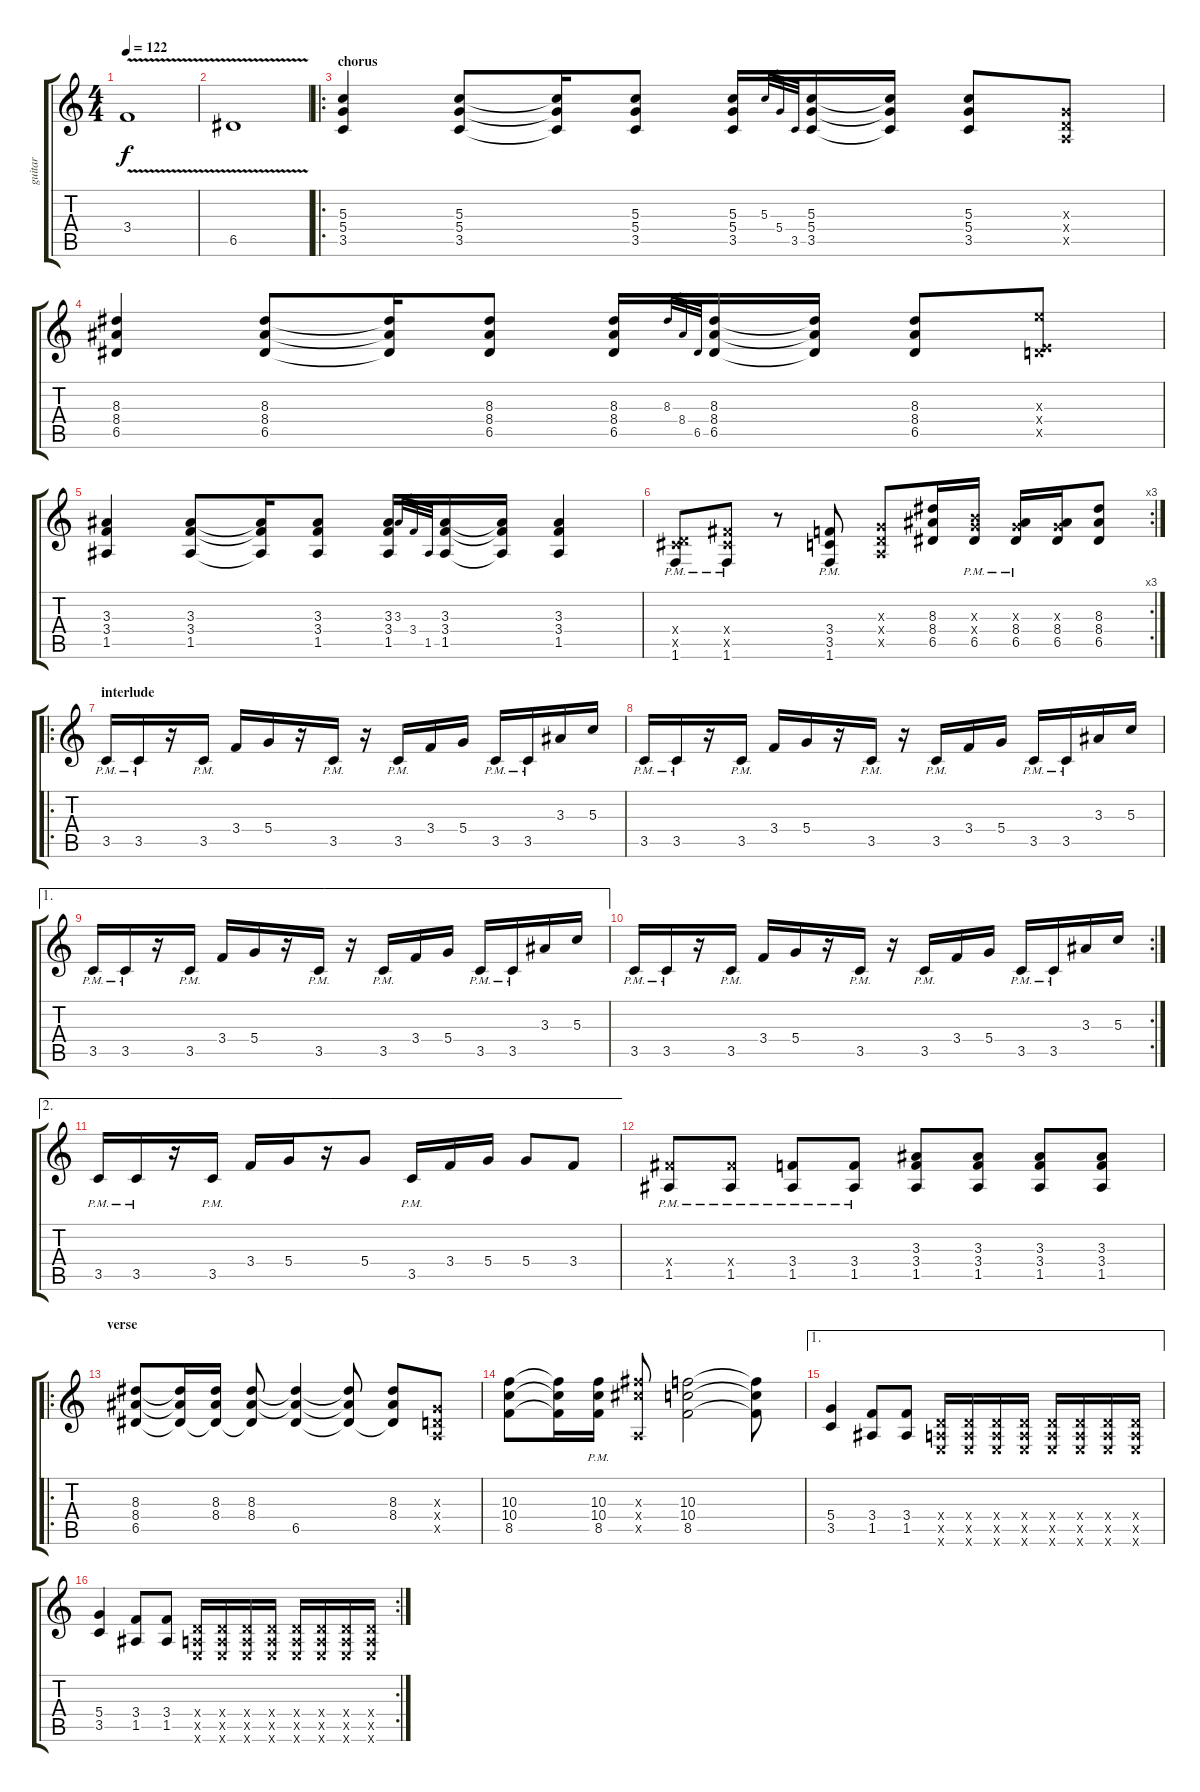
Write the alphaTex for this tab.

\track ("guitar" "guitar") {instrument overdrivenguitar}
\staff {score tabs}
\tuning (E4 B3 G3 D3 A2 E2) {hide}
\ts (4 4)
\tempo 122
\clef g2
\ks c
3.4{v}.1{dy f} |
6.5{v}.1 |
\ro
\section ("" "chorus")
(5.3 5.4 3.5).4 (5.3 5.4 3.5).8 (5.3{t} 5.4{t} 3.5{t}).16 (5.3 5.4 3.5).8 (5.3 5.4 3.5).16 5.3.32{gr} 5.4.32{gr} 3.5.32{gr} (5.3 5.4 3.5).16 (5.3{t} 5.4{t} 3.5{t}).16 (5.3 5.4 3.5).8 (0.3{x} 0.4{x} 0.5{x}).8 |
(8.3 8.4 6.5).4 (8.3 8.4 6.5).8 (8.3{t} 8.4{t} 6.5{t}).16 (8.3 8.4 6.5).8 (8.3 8.4 6.5).16 8.3.32{gr} 8.4.32{gr} 6.5.32{gr} (8.3 8.4 6.5).16 (8.3{t} 8.4{t} 6.5{t}).16 (8.3 8.4 6.5).8 (9.3{x} 0.4{x} 7.5{x}).8 |
(3.3 3.4 1.5).4 (3.3 3.4 1.5).8 (3.3{t} 3.4{t} 1.5{t}).16 (3.3 3.4 1.5).8 (3.3 3.4 1.5).16 3.3.32{gr} 3.4.32{gr} 1.5.32{gr} (3.3 3.4 1.5).16 (3.3{t} 3.4{t} 1.5{t}).16 (3.3 3.4 1.5).4 |
\rc 3
(0.4{x} 4.5{x} 1.6{pm}).8 (4.4{x} 4.5{x} 1.6{pm}).8 r.8 (3.4{pm} 3.5{pm} 1.6{pm}).8 (0.3{x} 0.4{x} 0.5{x}).8 (8.3 8.4 6.5).16 (0.3{x} 9.4{x} 6.5{pm}).16 (0.3{x} 8.4{pm} 6.5{pm}).16 (0.3{x} 8.4 6.5).16 (8.3 8.4 6.5).8 |
\ro
\section ("" "interlude")
3.5{pm}.16 3.5{pm}.16 r.16 3.5{pm}.16 3.4.16 5.4.16 r.16 3.5{pm}.16 r.16 3.5{pm}.16 3.4.16 5.4.16 3.5{pm}.16 3.5{pm}.16 3.3.16 5.3.16 |
3.5{pm}.16 3.5{pm}.16 r.16 3.5{pm}.16 3.4.16 5.4.16 r.16 3.5{pm}.16 r.16 3.5{pm}.16 3.4.16 5.4.16 3.5{pm}.16 3.5{pm}.16 3.3.16 5.3.16 |
\ae 1
3.5{pm}.16 3.5{pm}.16 r.16 3.5{pm}.16 3.4.16 5.4.16 r.16 3.5{pm}.16 r.16 3.5{pm}.16 3.4.16 5.4.16 3.5{pm}.16 3.5{pm}.16 3.3.16 5.3.16 |
\rc 2
3.5{pm}.16 3.5{pm}.16 r.16 3.5{pm}.16 3.4.16 5.4.16 r.16 3.5{pm}.16 r.16 3.5{pm}.16 3.4.16 5.4.16 3.5{pm}.16 3.5{pm}.16 3.3.16 5.3.16 |
\ae 2
3.5{pm}.16 3.5{pm}.16 r.16 3.5{pm}.16 3.4.16 5.4.16 r.16 5.4.8 3.5{pm}.16 3.4.16 5.4.16 5.4.8 3.4.8 |
(4.4{x} 1.5{pm}).8 (4.4{x} 1.5{pm}).8 (3.4{pm} 1.5{pm}).8 (3.4{pm} 1.5{pm}).8 (3.3 3.4 1.5).8 (3.3 3.4 1.5).8 (3.3 3.4 1.5).8 (3.3 3.4 1.5).8 |
\ro
\section ("" "verse")
(8.3 8.4 6.5).8 (8.3{t} 8.4{t} 6.5{t}).16 (8.3 8.4 6.5{t}).16 (8.3 8.4 6.5{t}).8 (8.3{t} 8.4{t} 6.5).4 (8.3{t} 8.4{t} 6.5{t}).8 (8.3 8.4 6.5{t}).8 (0.3{x} 0.4{x} 0.5{x}).8 |
(10.3 10.4 8.5).8 (10.3{t} 10.4{t} 8.5{t}).16 (10.3{pm} 10.4{pm} 8.5{pm}).16 (11.3{x} 11.4{x} 0.5{x}).8 (10.3 10.4 8.5).2 (10.3{t} 10.4{t} 8.5{t}).8 |
\ae 1
(5.4 3.5).4 (3.4 1.5).8 (3.4 1.5).8 (0.4{x} 0.5{x} 0.6{x}).16 (0.4{x} 0.5{x} 0.6{x}).16 (0.4{x} 0.5{x} 0.6{x}).16 (0.4{x} 0.5{x} 0.6{x}).16 (0.4{x} 0.5{x} 0.6{x}).16 (0.4{x} 0.5{x} 0.6{x}).16 (0.4{x} 0.5{x} 0.6{x}).16 (0.4{x} 0.5{x} 0.6{x}).16 |
\rc 2
(5.4 3.5).4 (3.4 1.5).8 (3.4 1.5).8 (0.4{x} 0.5{x} 0.6{x}).16 (0.4{x} 0.5{x} 0.6{x}).16 (0.4{x} 0.5{x} 0.6{x}).16 (0.4{x} 0.5{x} 0.6{x}).16 (0.4{x} 0.5{x} 0.6{x}).16 (0.4{x} 0.5{x} 0.6{x}).16 (0.4{x} 0.5{x} 0.6{x}).16 (0.4{x} 0.5{x} 0.6{x}).16
